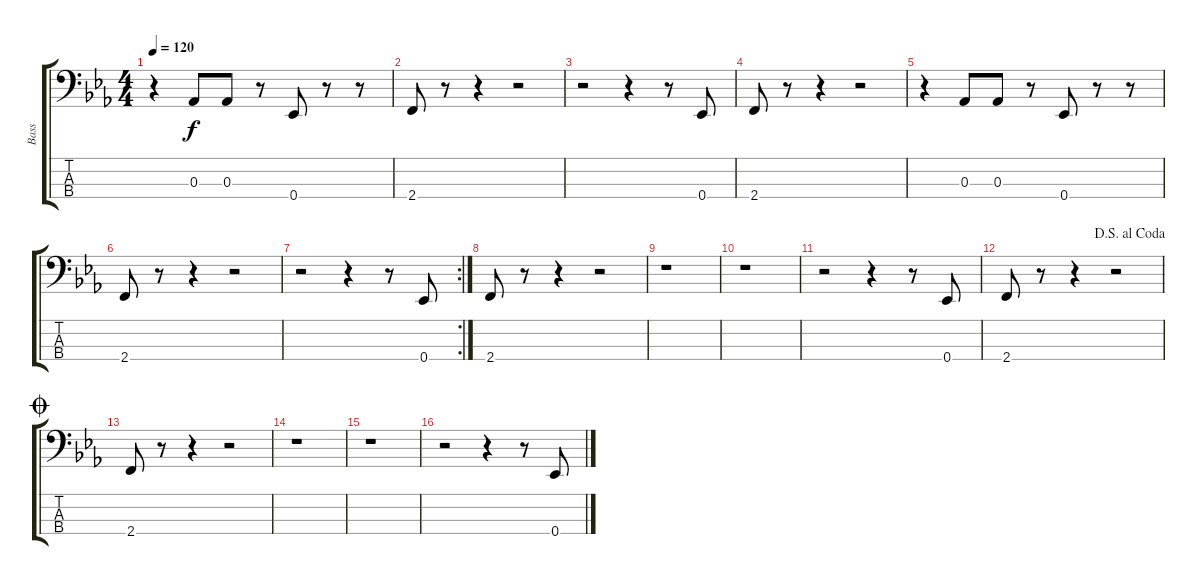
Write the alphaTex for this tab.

\track ("Bass" "Bass") {instrument electricbassfinger}
\staff {score tabs}
\tuning (Gb2 Db2 Ab1 Eb1) {hide}
\ts (4 4)
\tempo 120
\clef f4
\ks cminor
r.4{dy f} 0.3.8 0.3.8 r.8 0.4.8 r.8 r.8 |
2.4.8 r.8 r.4 r.2 |
r.2 r.4 r.8 0.4.8 |
2.4.8 r.8 r.4 r.2 |
r.4 0.3.8 0.3.8 r.8 0.4.8 r.8 r.8 |
2.4.8 r.8 r.4 r.2 |
\rc 2
r.2 r.4 r.8 0.4.8 |
2.4.8 r.8 r.4 r.2 |
r.1 |
r.1 |
r.2 r.4 r.8 0.4.8 |
\jump dalsegnoalcoda
2.4.8 r.8 r.4 r.2 |
\jump coda
2.4.8 r.8 r.4 r.2 |
r.1 |
r.1 |
r.2 r.4 r.8 0.4.8
